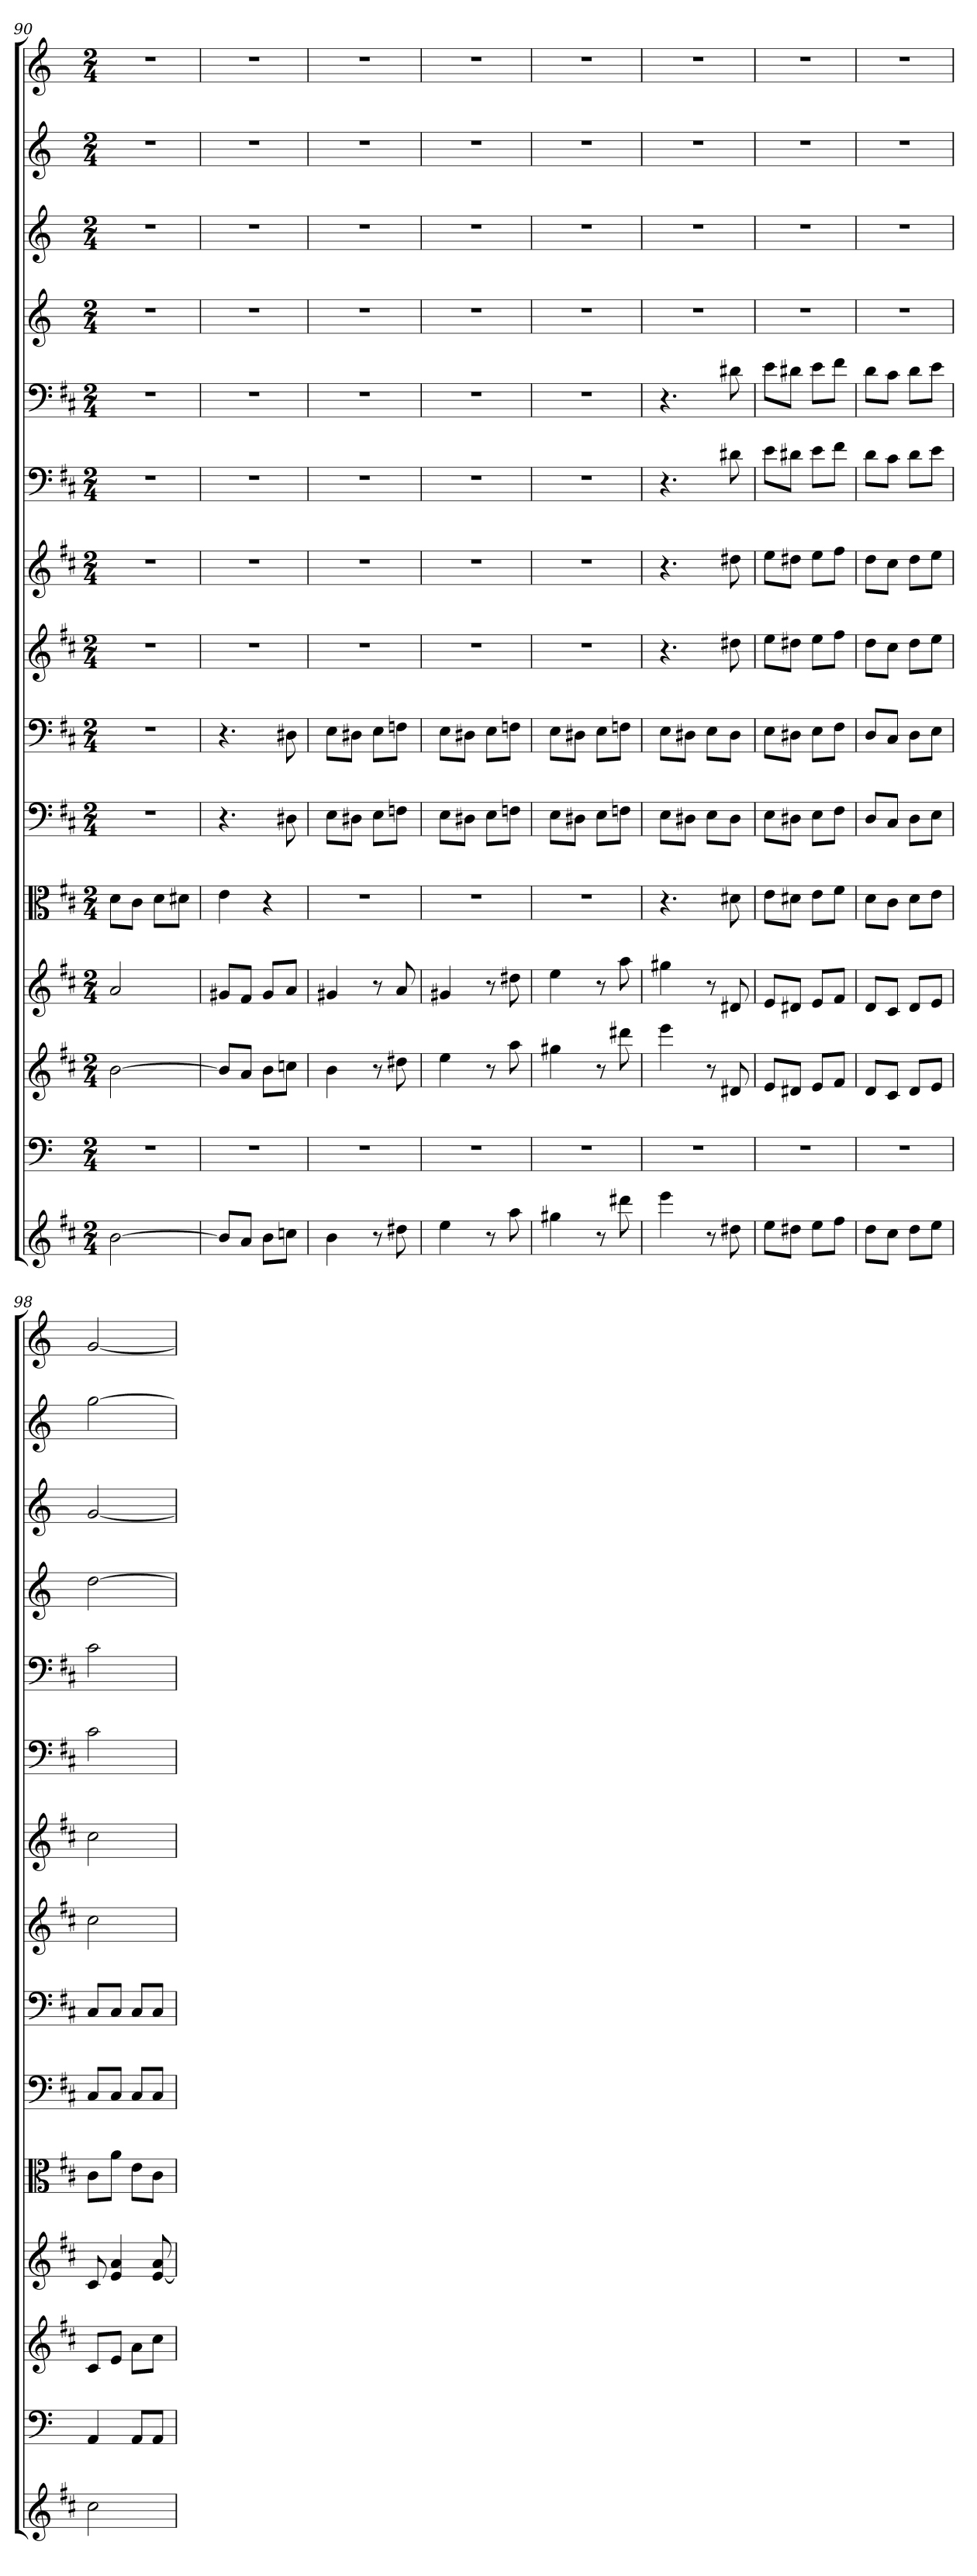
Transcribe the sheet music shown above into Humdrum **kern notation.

**kern	**kern	**kern	**kern	**kern	**kern	**kern	**kern	**kern	**kern	**kern	**kern	**kern	**kern	**kern
*part15	*part14	*part13	*part12	*part11	*part10	*part9	*part8	*part7	*part6	*part5	*part4	*part3	*part2	*part1
*staff15	*staff14	*staff13	*staff12	*staff11	*staff10	*staff9	*staff8	*staff7	*staff6	*staff5	*staff4	*staff3	*staff2	*staff1
*	*clefF4	*	*	*clefC3	*clefF4	*clefF4	*	*	*clefF4	*clefF4	*	*	*	*
*k[f#c#]	*k[]	*k[f#c#]	*k[f#c#]	*k[f#c#]	*k[f#c#]	*k[f#c#]	*k[f#c#]	*k[f#c#]	*k[f#c#]	*k[f#c#]	*k[]	*k[]	*k[]	*k[]
*M2/4	*M2/4	*M2/4	*M2/4	*M2/4	*M2/4	*M2/4	*M2/4	*M2/4	*M2/4	*M2/4	*M2/4	*M2/4	*M2/4	*M2/4
=90	=90	=90	=90	=90	=90	=90	=90	=90	=90	=90	=90	=90	=90	=90
[2b	2r	[2b	2a	8d\L	2r	2r	2r	2r	2r	2r	2r	2r	2r	2r
.	.	.	.	8c#\J	.	.	.	.	.	.	.	.	.	.
.	.	.	.	8d\L	.	.	.	.	.	.	.	.	.	.
.	.	.	.	8d#X\J	.	.	.	.	.	.	.	.	.	.
=91	=91	=91	=91	=91	=91	=91	=91	=91	=91	=91	=91	=91	=91	=91
8bL]	2r	8bL]	8g#XL	4e	4.r	4.r	2r	2r	2r	2r	2r	2r	2r	2r
8aJ	.	8aJ	8f#J	.	.	.	.	.	.	.	.	.	.	.
8bL	.	8bL	8g#L	4r	.	.	.	.	.	.	.	.	.	.
8ccnJ	.	8ccnJ	8aJ	.	8D#X	8D#X	.	.	.	.	.	.	.	.
=92	=92	=92	=92	=92	=92	=92	=92	=92	=92	=92	=92	=92	=92	=92
4b	2r	4b	4g#X	2r	8E\L	8E\L	2r	2r	2r	2r	2r	2r	2r	2r
.	.	.	.	.	8D#X\J	8D#X\J	.	.	.	.	.	.	.	.
8r	.	8r	8r	.	8E\L	8E\L	.	.	.	.	.	.	.	.
8dd#X	.	8dd#X	8a	.	8Fn\J	8Fn\J	.	.	.	.	.	.	.	.
=93	=93	=93	=93	=93	=93	=93	=93	=93	=93	=93	=93	=93	=93	=93
4ee	2r	4ee	4g#X	2r	8E\L	8E\L	2r	2r	2r	2r	2r	2r	2r	2r
.	.	.	.	.	8D#X\J	8D#X\J	.	.	.	.	.	.	.	.
8r	.	8r	8r	.	8E\L	8E\L	.	.	.	.	.	.	.	.
8aa	.	8aa	8dd#X	.	8Fn\J	8Fn\J	.	.	.	.	.	.	.	.
=94	=94	=94	=94	=94	=94	=94	=94	=94	=94	=94	=94	=94	=94	=94
4gg#X	2r	4gg#X	4ee	2r	8E\L	8E\L	2r	2r	2r	2r	2r	2r	2r	2r
.	.	.	.	.	8D#X\J	8D#X\J	.	.	.	.	.	.	.	.
8r	.	8r	8r	.	8E\L	8E\L	.	.	.	.	.	.	.	.
8ddd#X	.	8ddd#X	8aa	.	8Fn\J	8Fn\J	.	.	.	.	.	.	.	.
=95	=95	=95	=95	=95	=95	=95	=95	=95	=95	=95	=95	=95	=95	=95
4eee	2r	4eee	4gg#X	4.r	8E\L	8E\L	4.r	4.r	4.r	4.r	2r	2r	2r	2r
.	.	.	.	.	8D#X\J	8D#X\J	.	.	.	.	.	.	.	.
8r	.	8r	8r	.	8E\L	8E\L	.	.	.	.	.	.	.	.
8dd#X	.	8d#X	8d#X	8d#X	8D#\J	8D#\J	8dd#X	8dd#X	8d#X	8d#X	.	.	.	.
=96	=96	=96	=96	=96	=96	=96	=96	=96	=96	=96	=96	=96	=96	=96
8eeL	2r	8eL	8eL	8e\L	8E\L	8E\L	8eeL	8eeL	8e\L	8e\L	2r	2r	2r	2r
8dd#XJ	.	8d#XJ	8d#XJ	8d#X\J	8D#X\J	8D#X\J	8dd#XJ	8dd#XJ	8d#X\J	8d#X\J	.	.	.	.
8eeL	.	8eL	8eL	8e\L	8E\L	8E\L	8eeL	8eeL	8e\L	8e\L	.	.	.	.
8ff#J	.	8f#J	8f#J	8f#\J	8F#\J	8F#\J	8ff#J	8ff#J	8f#\J	8f#\J	.	.	.	.
=97	=97	=97	=97	=97	=97	=97	=97	=97	=97	=97	=97	=97	=97	=97
8ddL	2r	8dL	8dL	8d\L	8D/L	8D/L	8ddL	8ddL	8d\L	8d\L	2r	2r	2r	2r
8cc#J	.	8c#J	8c#J	8c#\J	8C#/J	8C#/J	8cc#J	8cc#J	8c#\J	8c#\J	.	.	.	.
8ddL	.	8dL	8dL	8d\L	8D\L	8D\L	8ddL	8ddL	8d\L	8d\L	.	.	.	.
8eeJ	.	8eJ	8eJ	8e\J	8E\J	8E\J	8eeJ	8eeJ	8e\J	8e\J	.	.	.	.
=98	=98	=98	=98	=98	=98	=98	=98	=98	=98	=98	=98	=98	=98	=98
2cc#	4AA	8c#L	8c#	8c#\L	8C#/L	8C#/L	2cc#	2cc#	2c#	2c#	[2dd	[2g	[2gg	[2g
.	.	8eJ	4e 4a	8a\J	8C#/J	8C#/J	.	.	.	.	.	.	.	.
.	8AA/L	8aL	.	8e\L	8C#/L	8C#/L	.	.	.	.	.	.	.	.
.	8AA/J	8cc#J	[8e 8a	8c#\J	8C#/J	8C#/J	.	.	.	.	.	.	.	.
=	=	=	=	=	=	=	=	=	=	=	=	=	=	=
*-	*-	*-	*-	*-	*-	*-	*-	*-	*-	*-	*-	*-	*-	*-
